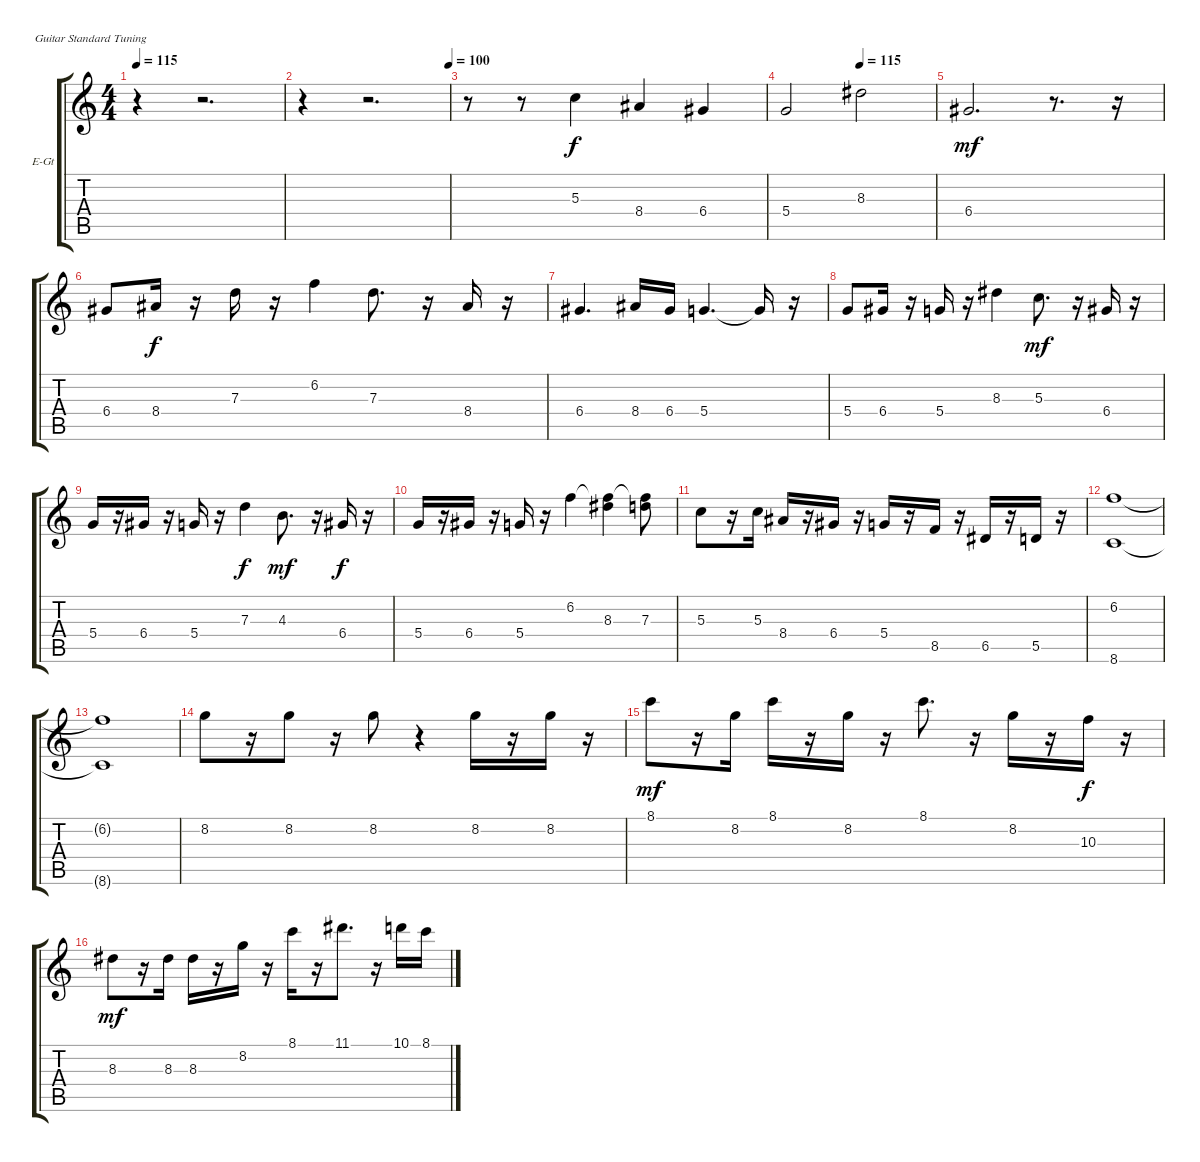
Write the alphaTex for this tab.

\bracketExtendMode groupsimilarinstruments
\firstSystemTrackNameOrientation horizontal
\otherSystemsTrackNameOrientation horizontal
\track ("Ñîëî" "E-Gt") {instrument distortionguitar}
\staff {score tabs}
\tuning (E4 B3 G3 D3 A2 E2)
\ts (4 4)
\beaming (8 2 2 2 2)
\ac
\tempo 115
\clef g2
\ks c
r.4{dy f instrument distortionguitar} r.2{d} |
\tempo (100 1)
r.4 r.2{d} |
r.8 r.8 5.3.4 8.4.4 6.4.4 |
\tempo (115 0.5)
5.4.2 8.3.2 |
6.4.2{d dy mf} r.8{d} r.16 |
6.4.8 8.4.16{dy f} r.16 7.3.16 r.16 6.2.4 7.3.8{d} r.16 8.4.16 r.16 |
6.4.4{d} 8.4.16 6.4.16 5.4.4{d} 5.4{t}.16 r.16 |
5.4.8 6.4.16 r.16 5.4.16 r.16 8.3.4 5.3.8{d dy mf} r.16 6.4.16 r.16 |
5.4.16 r.16 6.4.16 r.16 5.4.16 r.16 7.3.4{dy f} 4.3.8{d dy mf} r.16 6.4.16{dy f} r.16 |
5.4.16 r.16 6.4.16 r.16 5.4.16 r.16 6.2.4 (8.3 6.2{t}).4 (7.3 6.2{t}).8 |
5.3.8 r.16 5.3.16 8.4.16 r.16 6.4.16 r.16 5.4.16 r.16 8.5.16 r.16 6.5.16 r.16 5.5.16 r.16 |
(8.6 6.2).1 |
(8.6{t} 6.2{t}).1 |
8.2.8 r.16 8.2.8 r.16 8.2.8 r.4 8.2.16 r.16 8.2.16 r.16 |
8.1.8{dy mf} r.16 8.2.16 8.1.16 r.16 8.2.16 r.16 8.1.8{d} r.16 8.2.16 r.16 10.3.16{dy f} r.16 |
8.3.8{dy mf} r.16 8.3.16 8.3.16 r.16 8.2.16 r.16 8.1.16 r.16 11.1.8{d} r.16 10.1.16 8.1.16
